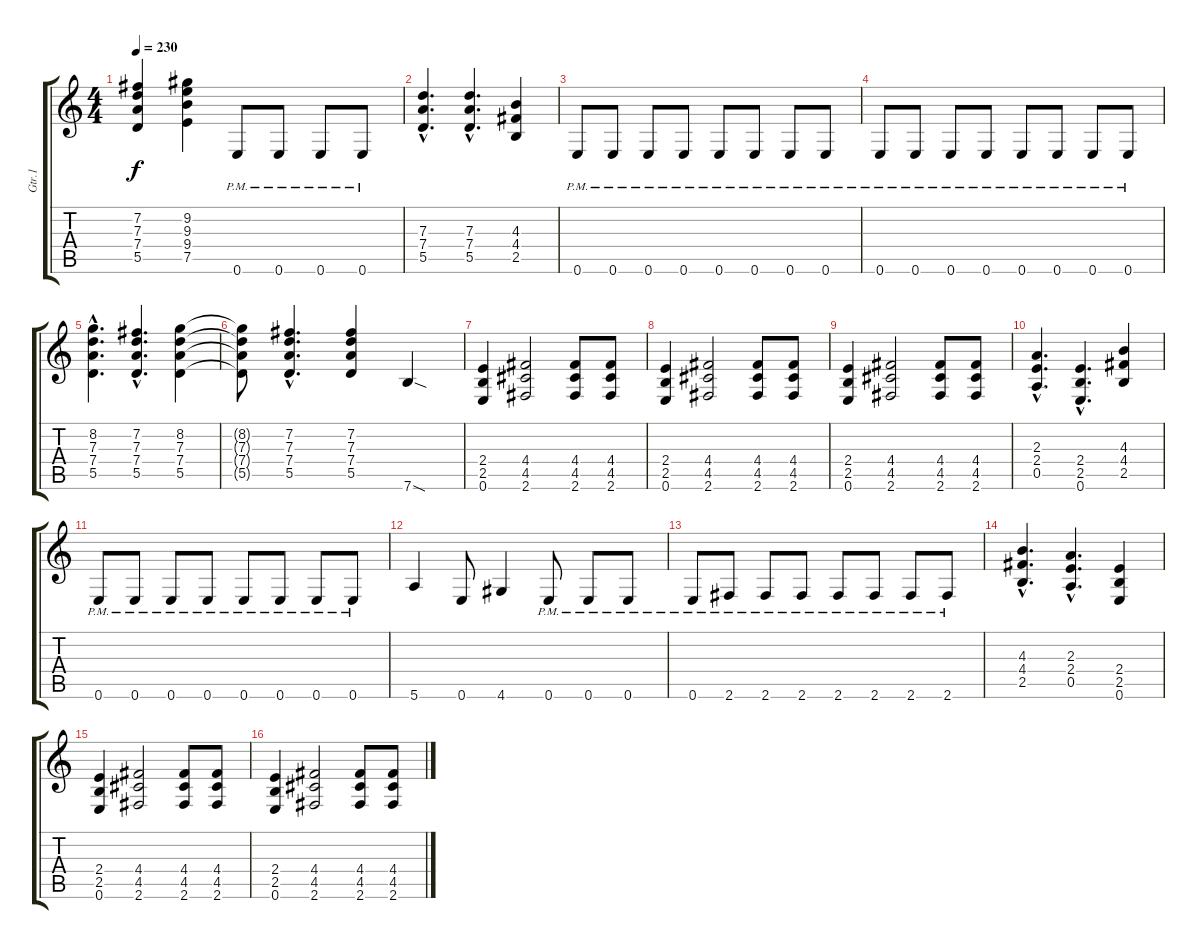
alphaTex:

\track ("Gtr.1" "Gtr.1") {instrument overdrivenguitar}
\staff {score tabs}
\tuning (E4 B3 G3 D3 A2 E2) {hide}
\ts (4 4)
\tempo 230
\clef g2
\ks c
(7.2 7.3 7.4 5.5).4{dy f} (9.2 9.3 9.4 7.5).4 0.6{pm}.8 0.6{pm}.8 0.6{pm}.8 0.6{pm}.8 |
(7.3{hac} 7.4{hac} 5.5{hac}).4{d} (7.3{hac} 7.4{hac} 5.5{hac}).4{d} (4.3 4.4 2.5).4 |
0.6{pm}.8 0.6{pm}.8 0.6{pm}.8 0.6{pm}.8 0.6{pm}.8 0.6{pm}.8 0.6{pm}.8 0.6{pm}.8 |
0.6{pm}.8 0.6{pm}.8 0.6{pm}.8 0.6{pm}.8 0.6{pm}.8 0.6{pm}.8 0.6{pm}.8 0.6{pm}.8 |
(8.2{hac} 7.3{hac} 7.4{hac} 5.5{hac}).4{d} (7.2{hac} 7.3{hac} 7.4{hac} 5.5{hac}).4{d} (8.2 7.3 7.4 5.5).4 |
(8.2{t} 7.3{t} 7.4{t} 5.5{t}).8 (7.2{hac} 7.3{hac} 7.4{hac} 5.5{hac}).4{d} (7.2 7.3 7.4 5.5).4 7.6{sod}.4 |
(2.4 2.5 0.6).4 (4.4 4.5 2.6).2 (4.4 4.5 2.6).8 (4.4 4.5 2.6).8 |
(2.4 2.5 0.6).4 (4.4 4.5 2.6).2 (4.4 4.5 2.6).8 (4.4 4.5 2.6).8 |
(2.4 2.5 0.6).4 (4.4 4.5 2.6).2 (4.4 4.5 2.6).8 (4.4 4.5 2.6).8 |
(2.3{hac} 2.4{hac} 0.5{hac}).4{d} (2.4{hac} 2.5{hac} 0.6{hac}).4{d} (4.3 4.4 2.5).4 |
0.6{pm}.8 0.6{pm}.8 0.6{pm}.8 0.6{pm}.8 0.6{pm}.8 0.6{pm}.8 0.6{pm}.8 0.6{pm}.8 |
5.6.4 0.6.8 4.6.4 0.6{pm}.8 0.6{pm}.8 0.6{pm}.8 |
0.6{pm}.8 2.6{pm}.8 2.6{pm}.8 2.6{pm}.8 2.6{pm}.8 2.6{pm}.8 2.6{pm}.8 2.6{pm}.8 |
(4.3{hac} 4.4{hac} 2.5{hac}).4{d} (2.3{hac} 2.4{hac} 0.5{hac}).4{d} (2.4 2.5 0.6).4 |
(2.4 2.5 0.6).4 (4.4 4.5 2.6).2 (4.4 4.5 2.6).8 (4.4 4.5 2.6).8 |
(2.4 2.5 0.6).4 (4.4 4.5 2.6).2 (4.4 4.5 2.6).8 (4.4 4.5 2.6).8
